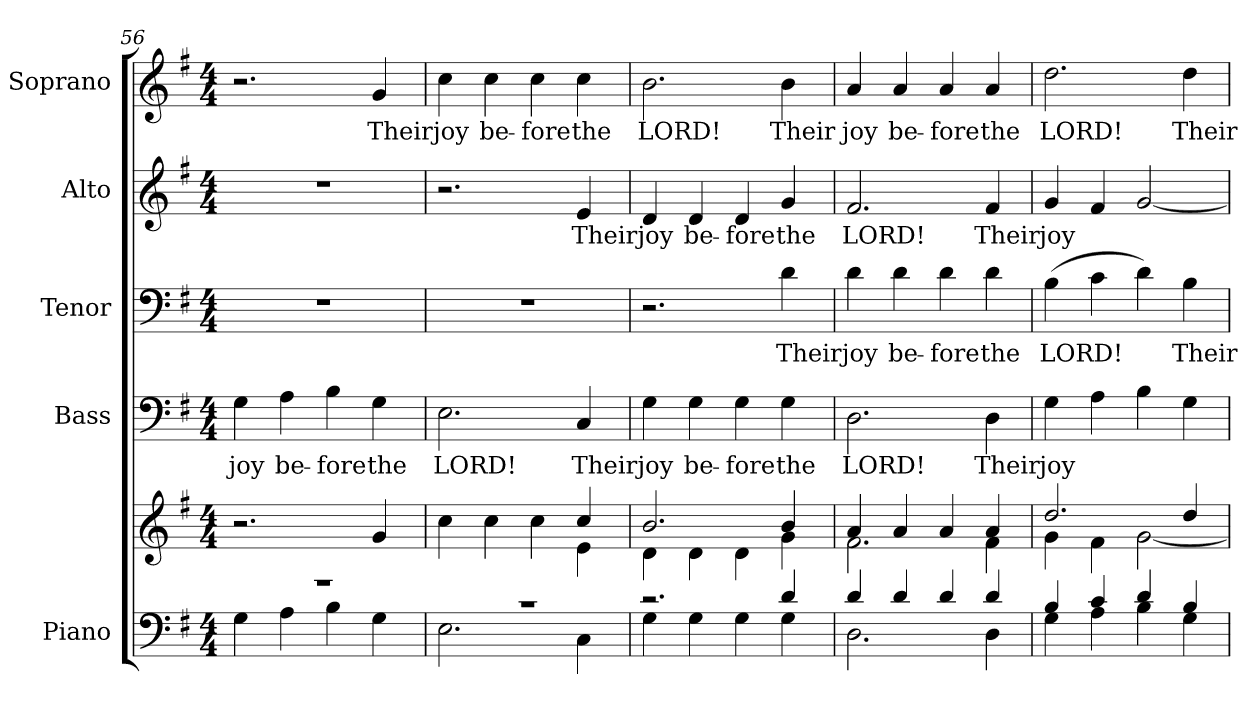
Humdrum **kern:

**kern	**kern	**kern	**text	**kern	**text	**kern	**text	**kern	**text
*part5	*part5	*part4	*part4	*part3	*part3	*part2	*part2	*part1	*part1
*staff6	*staff5	*staff4	*staff4	*staff3	*staff3	*staff2	*staff2	*staff1	*staff1
*I"Piano	*	*I"Bass	*	*I"Tenor	*	*I"Alto	*	*I"Soprano	*
*I'Pno.	*	*I'B.	*	*I'T.	*	*I'A.	*	*I'S.	*
*clefF4	*clefG2	*clefF4	*	*clefF4	*	*clefG2	*	*clefG2	*
*k[f#]	*k[f#]	*k[f#]	*	*k[f#]	*	*k[f#]	*	*k[f#]	*
*G:	*G:	*G:	*	*G:	*	*G:	*	*G:	*
*M4/4	*M4/4	*M4/4	*	*M4/4	*	*M4/4	*	*M4/4	*
=56	=56	=56	=56	=56	=56	=56	=56	=56	=56
*^	*	*	*	*	*	*	*	*	*
!	!	!	!	!LO:LY:b:color=#000000	!	!	!	!	!	!
1r	4Gi\	2.r	4Gi\	joy	1r	.	1r	.	2.r	.
!	!	!	!	!LO:LY:b:color=#000000	!	!	!	!	!	!
.	4Ai\	.	4Ai\	be-	.	.	.	.	.	.
!	!	!	!	!LO:LY:b:color=#000000	!	!	!	!	!	!
.	4Bi\	.	4Bi\	-fore	.	.	.	.	.	.
!	!	!	!	!LO:LY:b:color=#000000	!	!	!	!	!	!
!	!	!	!	!	!	!	!	!	!	!LO:LY:b:color=#000000
.	4Gi\	4gi/	4Gi\	the	.	.	.	.	4gi/	Their
!!LO:PB:g=z
=57	=57	=57	=57	=57	=57	=57	=57	=57	=57	=57
*	*	*^	*	*	*	*	*	*	*	*
!	!	!	!	!	!LO:LY:b:color=#000000	!	!	!	!	!	!
!	!	!	!	!	!	!	!	!	!	!	!LO:LY:b:color=#000000
1r	2.Ei\	4cci\	2.ryy	2.Ei\	LORD!	1r	.	2.r	.	4cci\	joy
!	!	!	!	!	!	!	!	!	!	!	!LO:LY:b:color=#000000
.	.	4cci\	.	.	.	.	.	.	.	4cci\	be-
!	!	!	!	!	!	!	!	!	!	!	!LO:LY:b:color=#000000
.	.	4cci\	.	.	.	.	.	.	.	4cci\	-fore
!	!	!	!	!	!LO:LY:b:color=#000000	!	!	!	!	!	!
!	!	!	!	!	!	!	!	!	!LO:LY:b:color=#000000	!	!
!	!	!	!	!	!	!	!	!	!	!	!LO:LY:b:color=#000000
.	4Ci\	4cci/	4ei\	4Ci/	Their	.	.	4ei/	Their	4cci\	the
=58	=58	=58	=58	=58	=58	=58	=58	=58	=58	=58	=58
!	!	!	!	!	!LO:LY:b:color=#000000	!	!	!	!	!	!
!	!	!	!	!	!	!	!	!	!LO:LY:b:color=#000000	!	!
!	!	!	!	!	!	!	!	!	!	!	!LO:LY:b:color=#000000
2.r	4Gi\	2.bi/	4di\	4Gi\	joy	2.r	.	4di/	joy	2.bi\	LORD!
!	!	!	!	!	!LO:LY:b:color=#000000	!	!	!	!	!	!
!	!	!	!	!	!	!	!	!	!LO:LY:b:color=#000000	!	!
.	4Gi\	.	4di\	4Gi\	be-	.	.	4di/	be-	.	.
!	!	!	!	!	!LO:LY:b:color=#000000	!	!	!	!	!	!
!	!	!	!	!	!	!	!	!	!LO:LY:b:color=#000000	!	!
.	4Gi\	.	4di\	4Gi\	-fore	.	.	4di/	-fore	.	.
!	!	!	!	!	!LO:LY:b:color=#000000	!	!	!	!	!	!
!	!	!	!	!	!	!	!LO:LY:b:color=#000000	!	!	!	!
!	!	!	!	!	!	!	!	!	!LO:LY:b:color=#000000	!	!
!	!	!	!	!	!	!	!	!	!	!	!LO:LY:b:color=#000000
4di/	4Gi\	4bi/	4gi\	4Gi\	the	4di\	Their	4gi/	the	4bi\	Their
=59	=59	=59	=59	=59	=59	=59	=59	=59	=59	=59	=59
!	!	!	!	!	!LO:LY:b:color=#000000	!	!	!	!	!	!
!	!	!	!	!	!	!	!LO:LY:b:color=#000000	!	!	!	!
!	!	!	!	!	!	!	!	!	!LO:LY:b:color=#000000	!	!
!	!	!	!	!	!	!	!	!	!	!	!LO:LY:b:color=#000000
4di/	2.Di\	4ai/	2.f#i\	2.Di\	LORD!	4di\	joy	2.f#i/	LORD!	4ai/	joy
!	!	!	!	!	!	!	!LO:LY:b:color=#000000	!	!	!	!
!	!	!	!	!	!	!	!	!	!	!	!LO:LY:b:color=#000000
4di/	.	4ai/	.	.	.	4di\	be-	.	.	4ai/	be-
!	!	!	!	!	!	!	!LO:LY:b:color=#000000	!	!	!	!
!	!	!	!	!	!	!	!	!	!	!	!LO:LY:b:color=#000000
4di/	.	4ai/	.	.	.	4di\	-fore	.	.	4ai/	-fore
!	!	!	!	!	!LO:LY:b:color=#000000	!	!	!	!	!	!
!	!	!	!	!	!	!	!LO:LY:b:color=#000000	!	!	!	!
!	!	!	!	!	!	!	!	!	!LO:LY:b:color=#000000	!	!
!	!	!	!	!	!	!	!	!	!	!	!LO:LY:b:color=#000000
4di/	4Di\	4ai/	4f#i\	4Di\	Their	4di\	the	4f#i/	Their	4ai/	the
=60	=60	=60	=60	=60	=60	=60	=60	=60	=60	=60	=60
!	!	!	!	!	!LO:LY:b:color=#000000	!	!	!	!	!	!
!	!	!	!	!	!	!	!LO:LY:b:color=#000000	!	!	!	!
!	!	!	!	!	!	!	!	!	!LO:LY:b:color=#000000	!	!
!	!	!	!	!	!	!	!	!	!	!	!LO:LY:b:color=#000000
4Bi/	4Gi\	2.ddi/	4gi\	4Gi\	joy	(4Bi\	LORD!	4gi/	joy	2.ddi\	LORD!
4ci/	4Ai\	.	4f#i\	4Ai\	.	4ci\	.	4f#i/	.	.	.
4di/	4Bi\	.	[<2gi\	4Bi\	.	4di\)	.	[<2gi/	.	.	.
!	!	!	!	!	!	!	!LO:LY:b:color=#000000	!	!	!	!
!	!	!	!	!	!	!	!	!	!	!	!LO:LY:b:color=#000000
4Bi/	4Gi\	4ddi/	.	4Gi\	.	4Bi\	Their	.	.	4ddi\	Their
*v	*v	*	*	*	*	*	*	*	*	*	*
*	*v	*v	*	*	*	*	*	*	*	*
=	=	=	=	=	=	=	=	=	=
*-	*-	*-	*-	*-	*-	*-	*-	*-	*-
